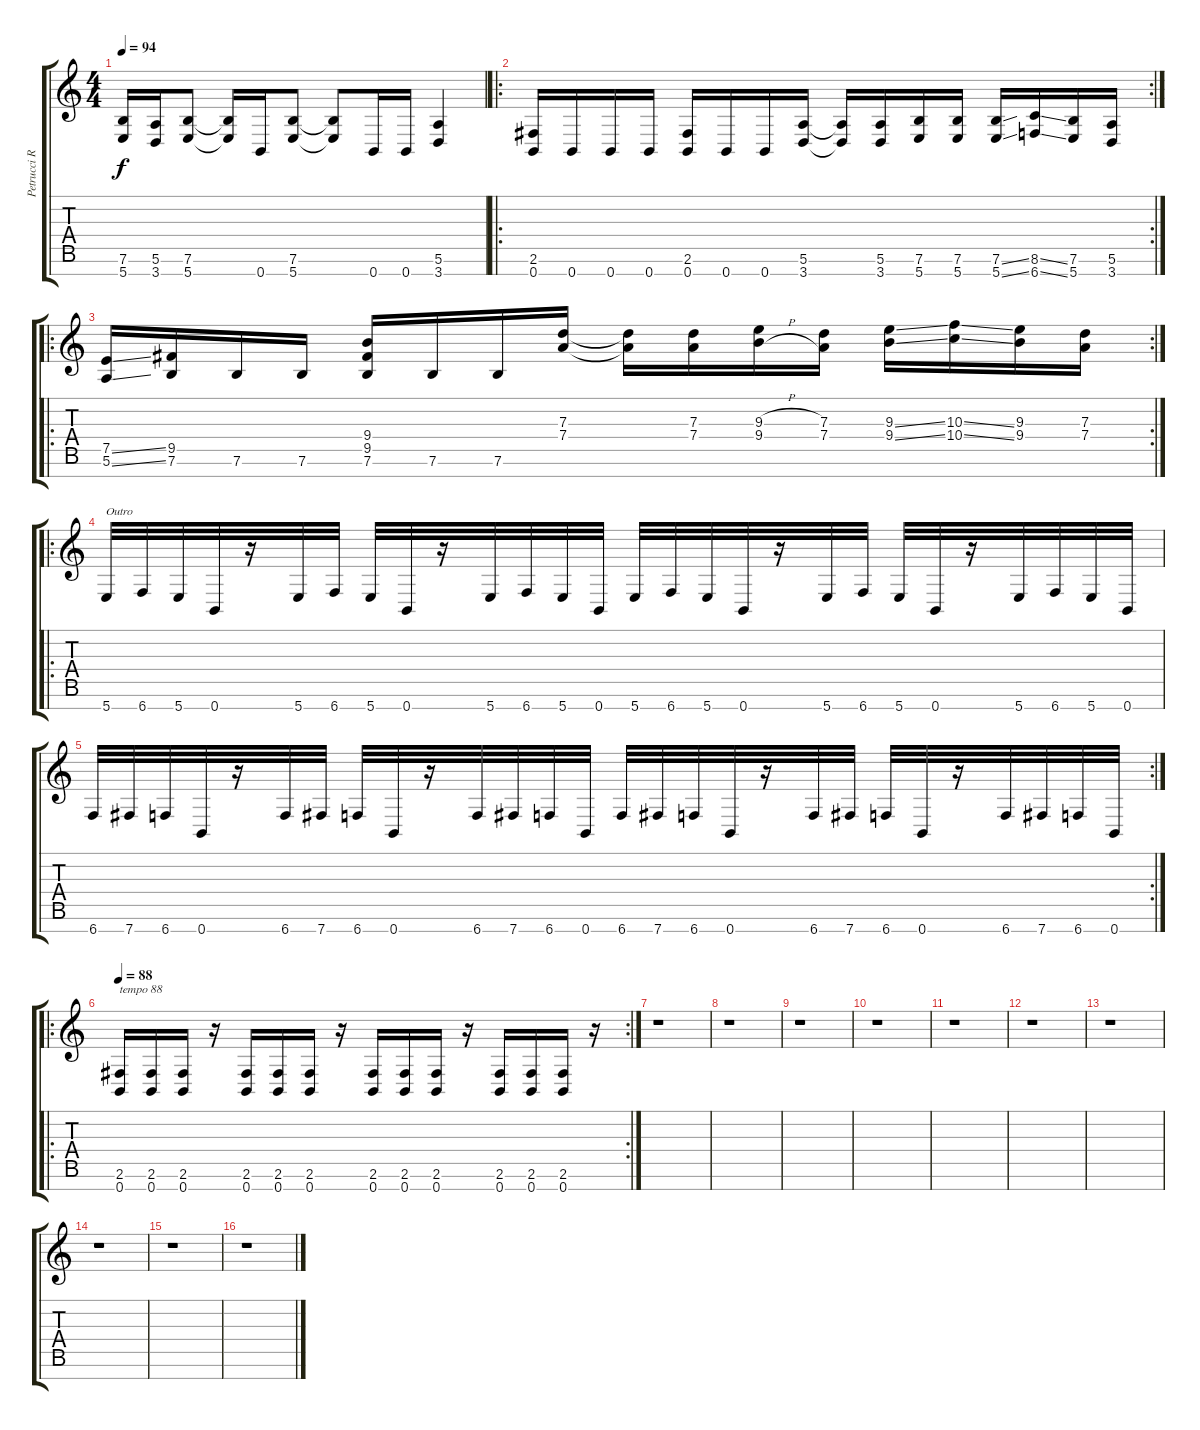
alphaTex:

\track ("Petrucci Riff (Disto Gtr)" "Petrucci R") {instrument distortionguitar}
\staff {score tabs}
\tuning (E4 B3 G3 D3 A2 E2 B1) {hide}
\ts (4 4)
\tempo 94
\clef g2
\ks c
(7.6 5.7).16{dy f} (5.6 3.7).16 (7.6 5.7).8 (7.6{t} 5.7{t}).16 0.7.16 (7.6 5.7).8 (7.6{t} 5.7{t}).8 0.7.16 0.7.16 (5.6 3.7).4 |
\ro
\rc 2
(2.6 0.7).16 0.7.16 0.7.16 0.7.16 (2.6 0.7).16 0.7.16 0.7.16 (5.6 3.7).16 (5.6{t} 3.7{t}).16 (5.6 3.7).16 (7.6 5.7).16 (7.6 5.7).16 (7.6{ss} 5.7{ss}).16 (8.6{ss} 6.7{ss}).16 (7.6 5.7).16 (5.6 3.7).16 |
\ro
\rc 2
(7.5{ss} 5.6{ss}).16 (9.5 7.6).16 7.6.16 7.6.16 (9.4 9.5 7.6).16 7.6.16 7.6.16 (7.3 7.4).16 (7.3{t} 7.4{t}).16 (7.3 7.4).16 (9.3{h} 9.4{h}).16 (7.3 7.4).16 (9.3{ss} 9.4{ss}).16 (10.3{ss} 10.4{ss}).16 (9.3 9.4).16 (7.3 7.4).16 |
\ro
5.7.32{txt "Outro"} 6.7.32 5.7.32 0.7.32 r.16 5.7.32 6.7.32 5.7.32 0.7.32 r.16 5.7.32 6.7.32 5.7.32 0.7.32 5.7.32 6.7.32 5.7.32 0.7.32 r.16 5.7.32 6.7.32 5.7.32 0.7.32 r.16 5.7.32 6.7.32 5.7.32 0.7.32 |
\rc 2
6.7.32 7.7.32 6.7.32 0.7.32 r.16 6.7.32 7.7.32 6.7.32 0.7.32 r.16 6.7.32 7.7.32 6.7.32 0.7.32 6.7.32 7.7.32 6.7.32 0.7.32 r.16 6.7.32 7.7.32 6.7.32 0.7.32 r.16 6.7.32 7.7.32 6.7.32 0.7.32 |
\ro
\rc 2
\tempo 88
(2.6 0.7).16{txt "tempo 88"} (2.6 0.7).16 (2.6 0.7).16 r.16 (2.6 0.7).16 (2.6 0.7).16 (2.6 0.7).16 r.16 (2.6 0.7).16 (2.6 0.7).16 (2.6 0.7).16 r.16 (2.6 0.7).16 (2.6 0.7).16 (2.6 0.7).16 r.16 |
r.1 |
r.1 |
r.1 |
r.1 |
r.1 |
r.1 |
r.1 |
r.1 |
r.1 |
r.1
